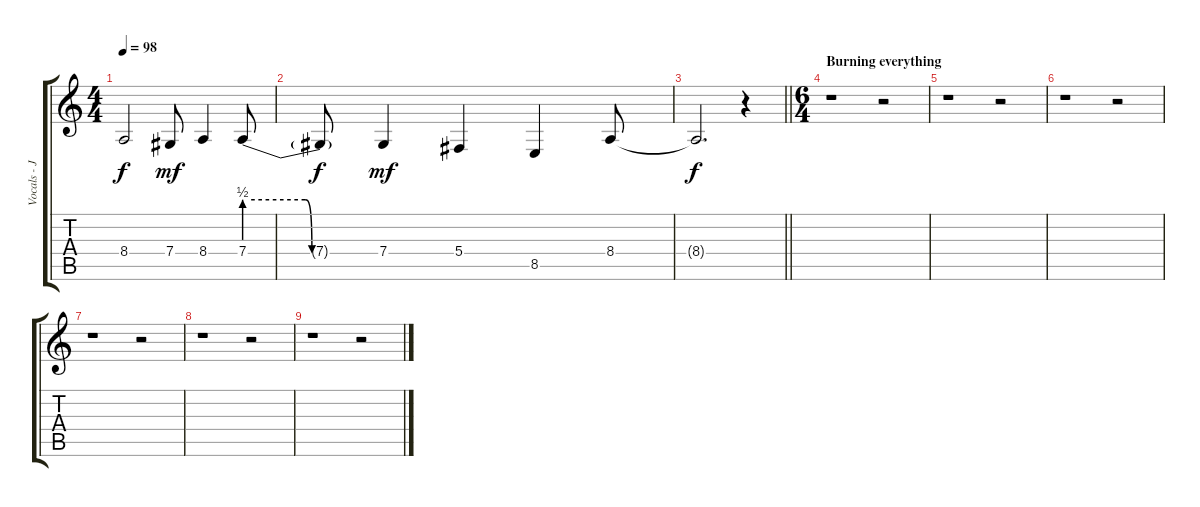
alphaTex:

\track ("Vocals - Jerry Cantrell" "Vocals - J") {instrument flute}
\staff {score tabs}
\tuning (Eb4 Bb3 Gb3 Db3 Ab2 Db2) {hide}
\ts (4 4)
\tempo 98
\clef g2
\ks c
8.4{t}.2{dy f} 7.4.8{dy mf} 8.4.4 7.4{be (custom 0 2 27 2 30 0 60 0)}.8 |
7.4{t}.8{dy f} 7.4.4{dy mf} 5.4.4 8.5.4 8.4.8 |
\barLineRight lightlight
8.4{t}.2{d dy f} r.4 |
\ts (6 4)
\section ("" "Burning everything")
r.1 r.2 |
r.1 r.2 |
r.1 r.2 |
r.1 r.2 |
r.1 r.2 |
r.1 r.2
